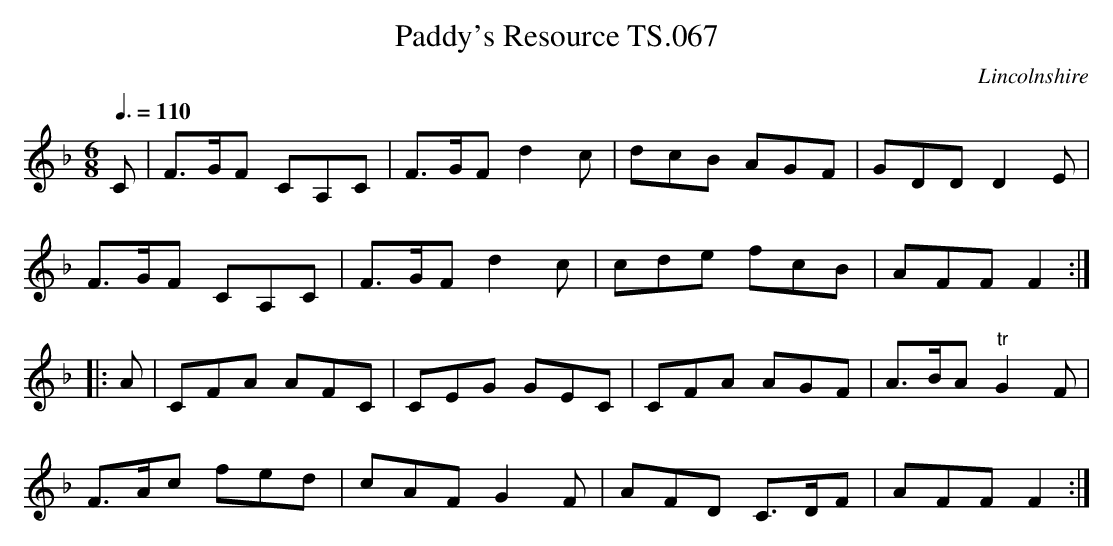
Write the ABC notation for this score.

X:1
T:Paddy's Resource TS.067
L:1/8
M:6/8
O:Lincolnshire
Q:3/8=110
K:F
C|F>GF CA,C|F>GFd2c| dcB AGF|GDDD2E|!
F>GF CA,C|F>GFd2c|cde fcB|AFFF2:|!
|:A|CFA AFC|CEG GEC|CFA AGF|A>BA"tr"G2F|!
F>Ac fed|cAFG2F|AFD C>DF|AFFF2:|]
